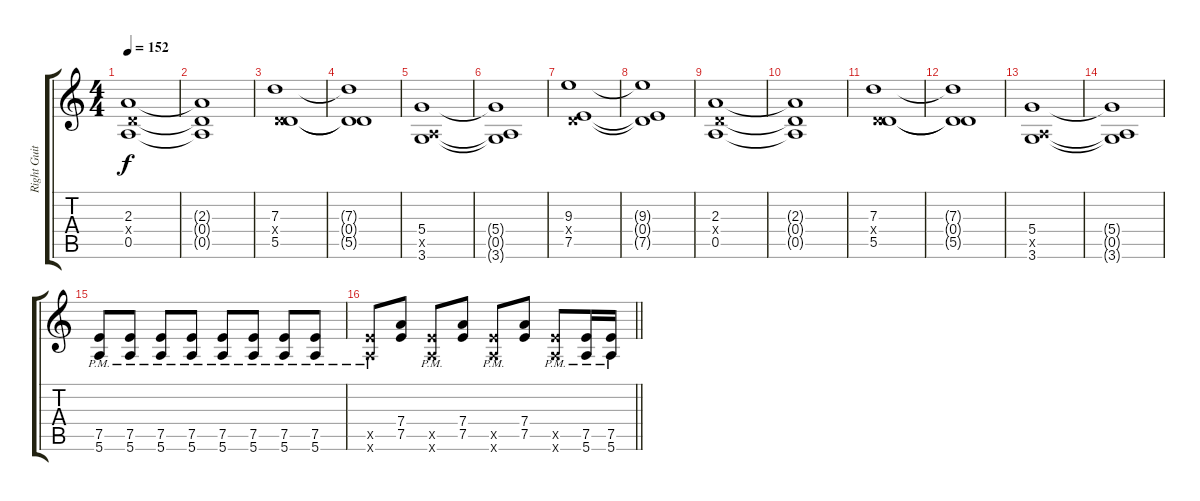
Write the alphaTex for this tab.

\track ("Right Guitar" "Right Guit") {instrument overdrivenguitar}
\staff {score tabs}
\tuning (E4 B3 G3 D3 A2 E2) {hide}
\ts (4 4)
\tempo 152
\clef g2
\ks c
(2.3 0.4{x} 0.5).1{dy f} |
(2.3{t} 0.4{t} 0.5{t}).1 |
(7.3 0.4{x} 5.5).1 |
(7.3{t} 0.4{t} 5.5{t}).1 |
(5.4 0.5{x} 3.6).1 |
(5.4{t} 0.5{t} 3.6{t}).1 |
(9.3 0.4{x} 7.5).1 |
(9.3{t} 0.4{t} 7.5{t}).1 |
(2.3 0.4{x} 0.5).1 |
(2.3{t} 0.4{t} 0.5{t}).1 |
(7.3 0.4{x} 5.5).1 |
(7.3{t} 0.4{t} 5.5{t}).1 |
(5.4 0.5{x} 3.6).1 |
(5.4{t} 0.5{t} 3.6{t}).1 |
(7.5{pm} 5.6{pm}).8 (7.5{pm} 5.6{pm}).8 (7.5{pm} 5.6{pm}).8 (7.5{pm} 5.6{pm}).8 (7.5{pm} 5.6{pm}).8 (7.5{pm} 5.6{pm}).8 (7.5{pm} 5.6{pm}).8 (7.5{pm} 5.6{pm}).8 |
\barLineRight lightlight
(7.5{pm x} 5.6{pm x}).8 (7.4 7.5).8 (7.5{pm x} 5.6{pm x}).8 (7.4 7.5).8 (7.5{pm x} 5.6{pm x}).8 (7.4 7.5).8 (7.5{pm x} 5.6{pm x}).8 (7.5{pm} 5.6).16 (7.5{pm} 5.6).16
